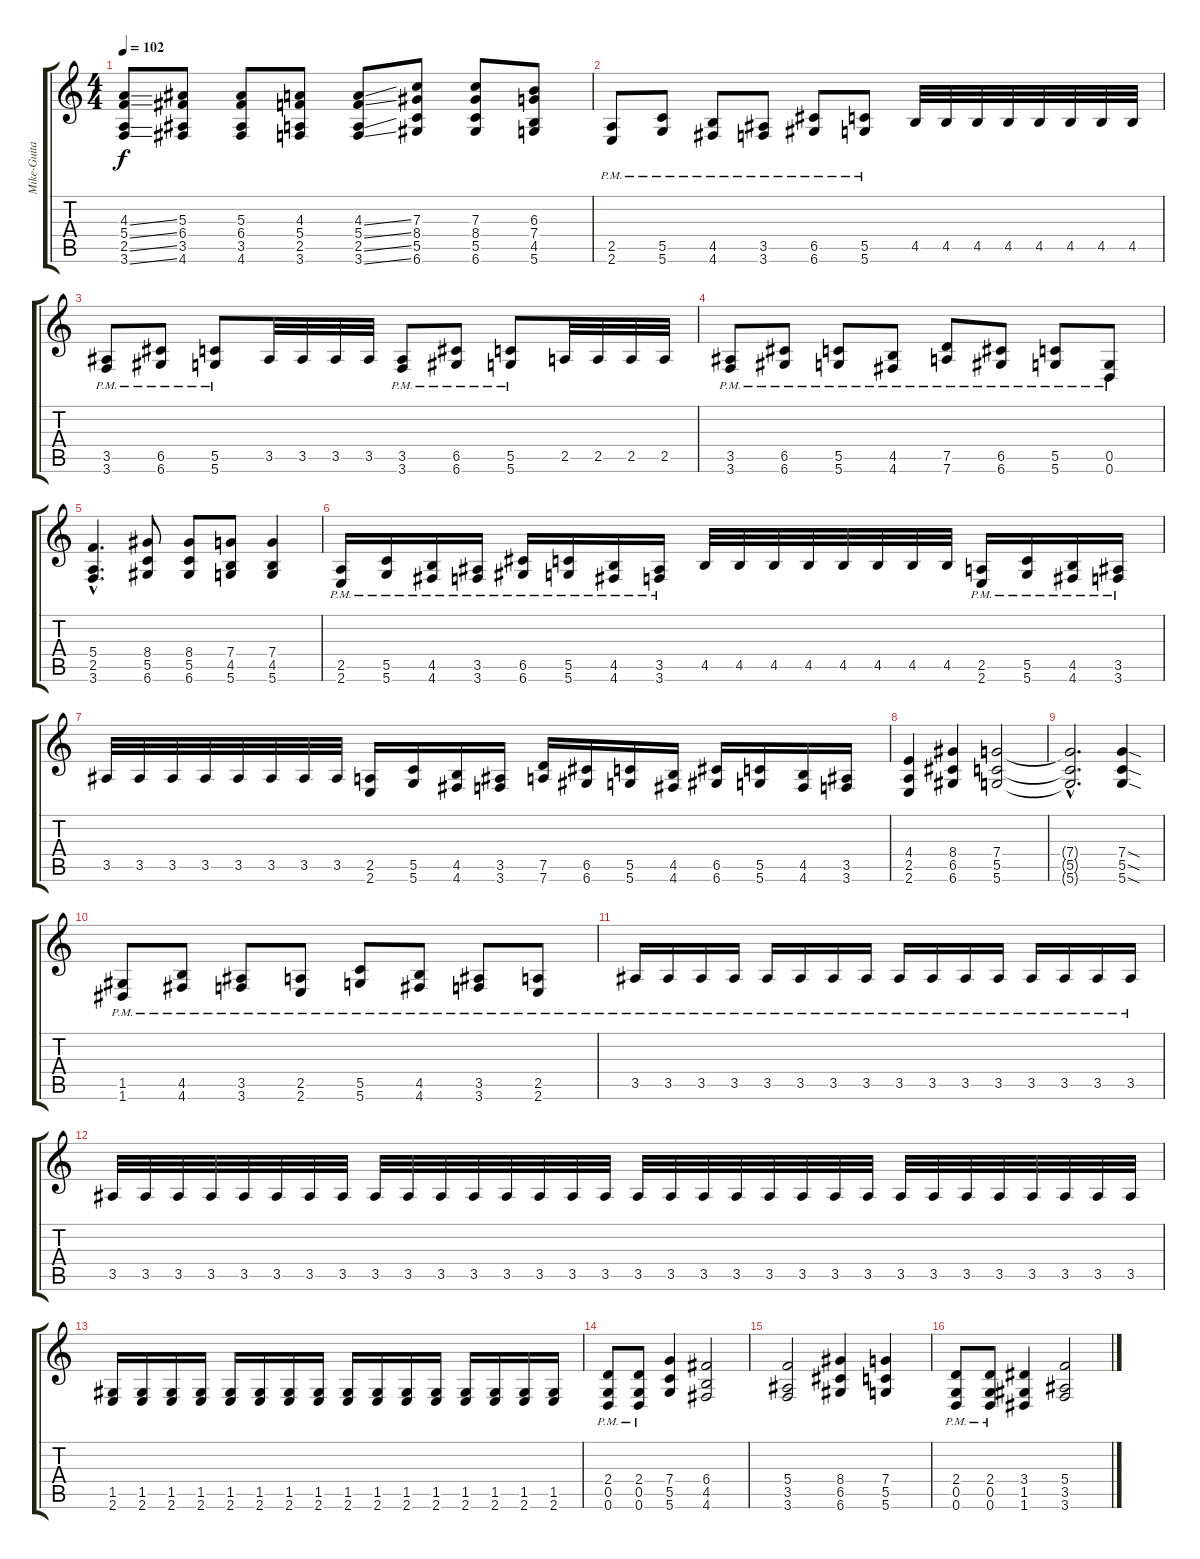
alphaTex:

\track ("Mike-Guitar" "Mike-Guita") {instrument distortionguitar}
\staff {score tabs}
\tuning (D4 A3 F3 C3 G2 D2) {hide}
\ts (4 4)
\tempo 102
\clef g2
\ks c
(4.3{ss} 5.4{ss} 2.5{ss} 3.6{ss}).8{dy f instrument distortionguitar} (5.3 6.4 3.5 4.6).8 (5.3 6.4 3.5 4.6).8 (4.3 5.4 2.5 3.6).8 (4.3{ss} 5.4{ss} 2.5{ss} 3.6{ss}).8 (7.3 8.4 5.5 6.6).8 (7.3 8.4 5.5 6.6).8 (6.3 7.4 4.5 5.6).8 |
(2.5{pm} 2.6{pm}).8 (5.5{pm} 5.6{pm}).8 (4.5{pm} 4.6{pm}).8 (3.5{pm} 3.6{pm}).8 (6.5{pm} 6.6{pm}).8 (5.5{pm} 5.6{pm}).8 4.5.32 4.5.32 4.5.32 4.5.32 4.5.32 4.5.32 4.5.32 4.5.32 |
(3.5{pm} 3.6{pm}).8 (6.5{pm} 6.6{pm}).8 (5.5{pm} 5.6{pm}).8 3.5.32 3.5.32 3.5.32 3.5.32 (3.5{pm} 3.6{pm}).8 (6.5{pm} 6.6{pm}).8 (5.5{pm} 5.6{pm}).8 2.5.32 2.5.32 2.5.32 2.5.32 |
(3.5{pm} 3.6{pm}).8 (6.5{pm} 6.6{pm}).8 (5.5{pm} 5.6{pm}).8 (4.5{pm} 4.6{pm}).8 (7.5{pm} 7.6{pm}).8 (6.5{pm} 6.6{pm}).8 (5.5{pm} 5.6{pm}).8 (0.5{pm} 0.6{pm}).8 |
(5.4{hac} 2.5{hac} 3.6{hac}).4{d} (8.4 5.5 6.6).8 (8.4 5.5 6.6).8 (7.4 4.5 5.6).8 (7.4 4.5 5.6).4 |
(2.5{pm} 2.6{pm}).16 (5.5{pm} 5.6{pm}).16 (4.5{pm} 4.6{pm}).16 (3.5{pm} 3.6{pm}).16 (6.5{pm} 6.6{pm}).16 (5.5{pm} 5.6{pm}).16 (4.5{pm} 4.6{pm}).16 (3.5{pm} 3.6{pm}).16 4.5.32 4.5.32 4.5.32 4.5.32 4.5.32 4.5.32 4.5.32 4.5.32 (2.5 2.6{pm}).16 (5.5 5.6{pm}).16 (4.5 4.6{pm}).16 (3.5 3.6{pm}).16 |
3.5.32 3.5.32 3.5.32 3.5.32 3.5.32 3.5.32 3.5.32 3.5.32 (2.5 2.6).16 (5.5 5.6).16 (4.5 4.6).16 (3.5 3.6).16 (7.5 7.6).16 (6.5 6.6).16 (5.5 5.6).16 (4.5 4.6).16 (6.5 6.6).16 (5.5 5.6).16 (4.5 4.6).16 (3.5 3.6).16 |
(4.4 2.5 2.6).4 (8.4 6.5 6.6).4 (7.4 5.5 5.6).2 |
(7.4{hac t} 5.5{hac t} 5.6{hac t}).2{d} (7.4{sod} 5.5{sod} 5.6{sod}).4 |
(1.5{pm} 1.6{pm}).8 (4.5{pm} 4.6{pm}).8 (3.5{pm} 3.6{pm}).8 (2.5{pm} 2.6{pm}).8 (5.5{pm} 5.6{pm}).8 (4.5{pm} 4.6{pm}).8 (3.5{pm} 3.6{pm}).8 (2.5{pm} 2.6{pm}).8 |
3.5{pm}.16 3.5{pm}.16 3.5{pm}.16 3.5{pm}.16 3.5{pm}.16 3.5{pm}.16 3.5{pm}.16 3.5{pm}.16 3.5{pm}.16 3.5{pm}.16 3.5{pm}.16 3.5{pm}.16 3.5{pm}.16 3.5{pm}.16 3.5{pm}.16 3.5{pm}.16 |
3.5.32 3.5.32 3.5.32 3.5.32 3.5.32 3.5.32 3.5.32 3.5.32 3.5.32 3.5.32 3.5.32 3.5.32 3.5.32 3.5.32 3.5.32 3.5.32 3.5.32 3.5.32 3.5.32 3.5.32 3.5.32 3.5.32 3.5.32 3.5.32 3.5.32 3.5.32 3.5.32 3.5.32 3.5.32 3.5.32 3.5.32 3.5.32 |
(1.5 2.6).16 (1.5 2.6).16 (1.5 2.6).16 (1.5 2.6).16 (1.5 2.6).16 (1.5 2.6).16 (1.5 2.6).16 (1.5 2.6).16 (1.5 2.6).16 (1.5 2.6).16 (1.5 2.6).16 (1.5 2.6).16 (1.5 2.6).16 (1.5 2.6).16 (1.5 2.6).16 (1.5 2.6).16 |
(2.4{pm} 0.5{pm} 0.6{pm}).8 (2.4{pm} 0.5{pm} 0.6{pm}).8 (7.4 5.5 5.6).4 (6.4 4.5 4.6).2 |
(5.4 3.5 3.6).2 (8.4 6.5 6.6).4 (7.4 5.5 5.6).4 |
(2.4{pm} 0.5{pm} 0.6{pm}).8 (2.4{pm} 0.5{pm} 0.6{pm}).8 (3.4 1.5 1.6).4 (5.4 3.5 3.6).2
